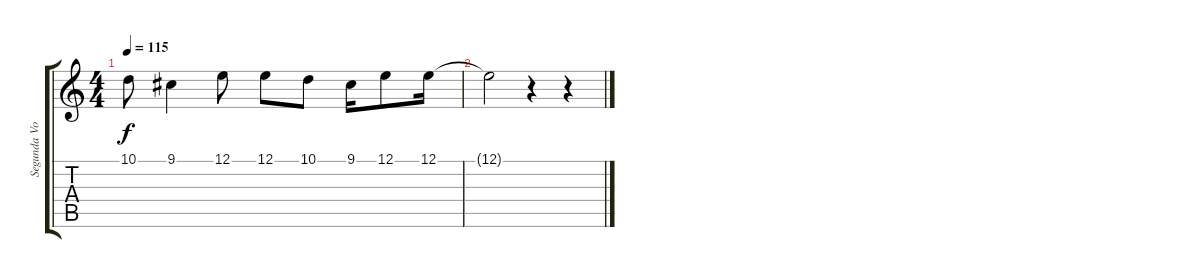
\track ("Segunda Voz" "Segunda Vo") {instrument flute}
\staff {score tabs}
\tuning (E4 B3 G3 D3 A2 E2) {hide}
\ts (4 4)
\tempo 115
\clef g2
\ks c
10.1{t}.8{dy f} 9.1.4 12.1.8 12.1.8 10.1.8 9.1.16 12.1.8 12.1.16 |
12.1{t}.2 r.4 r.4
